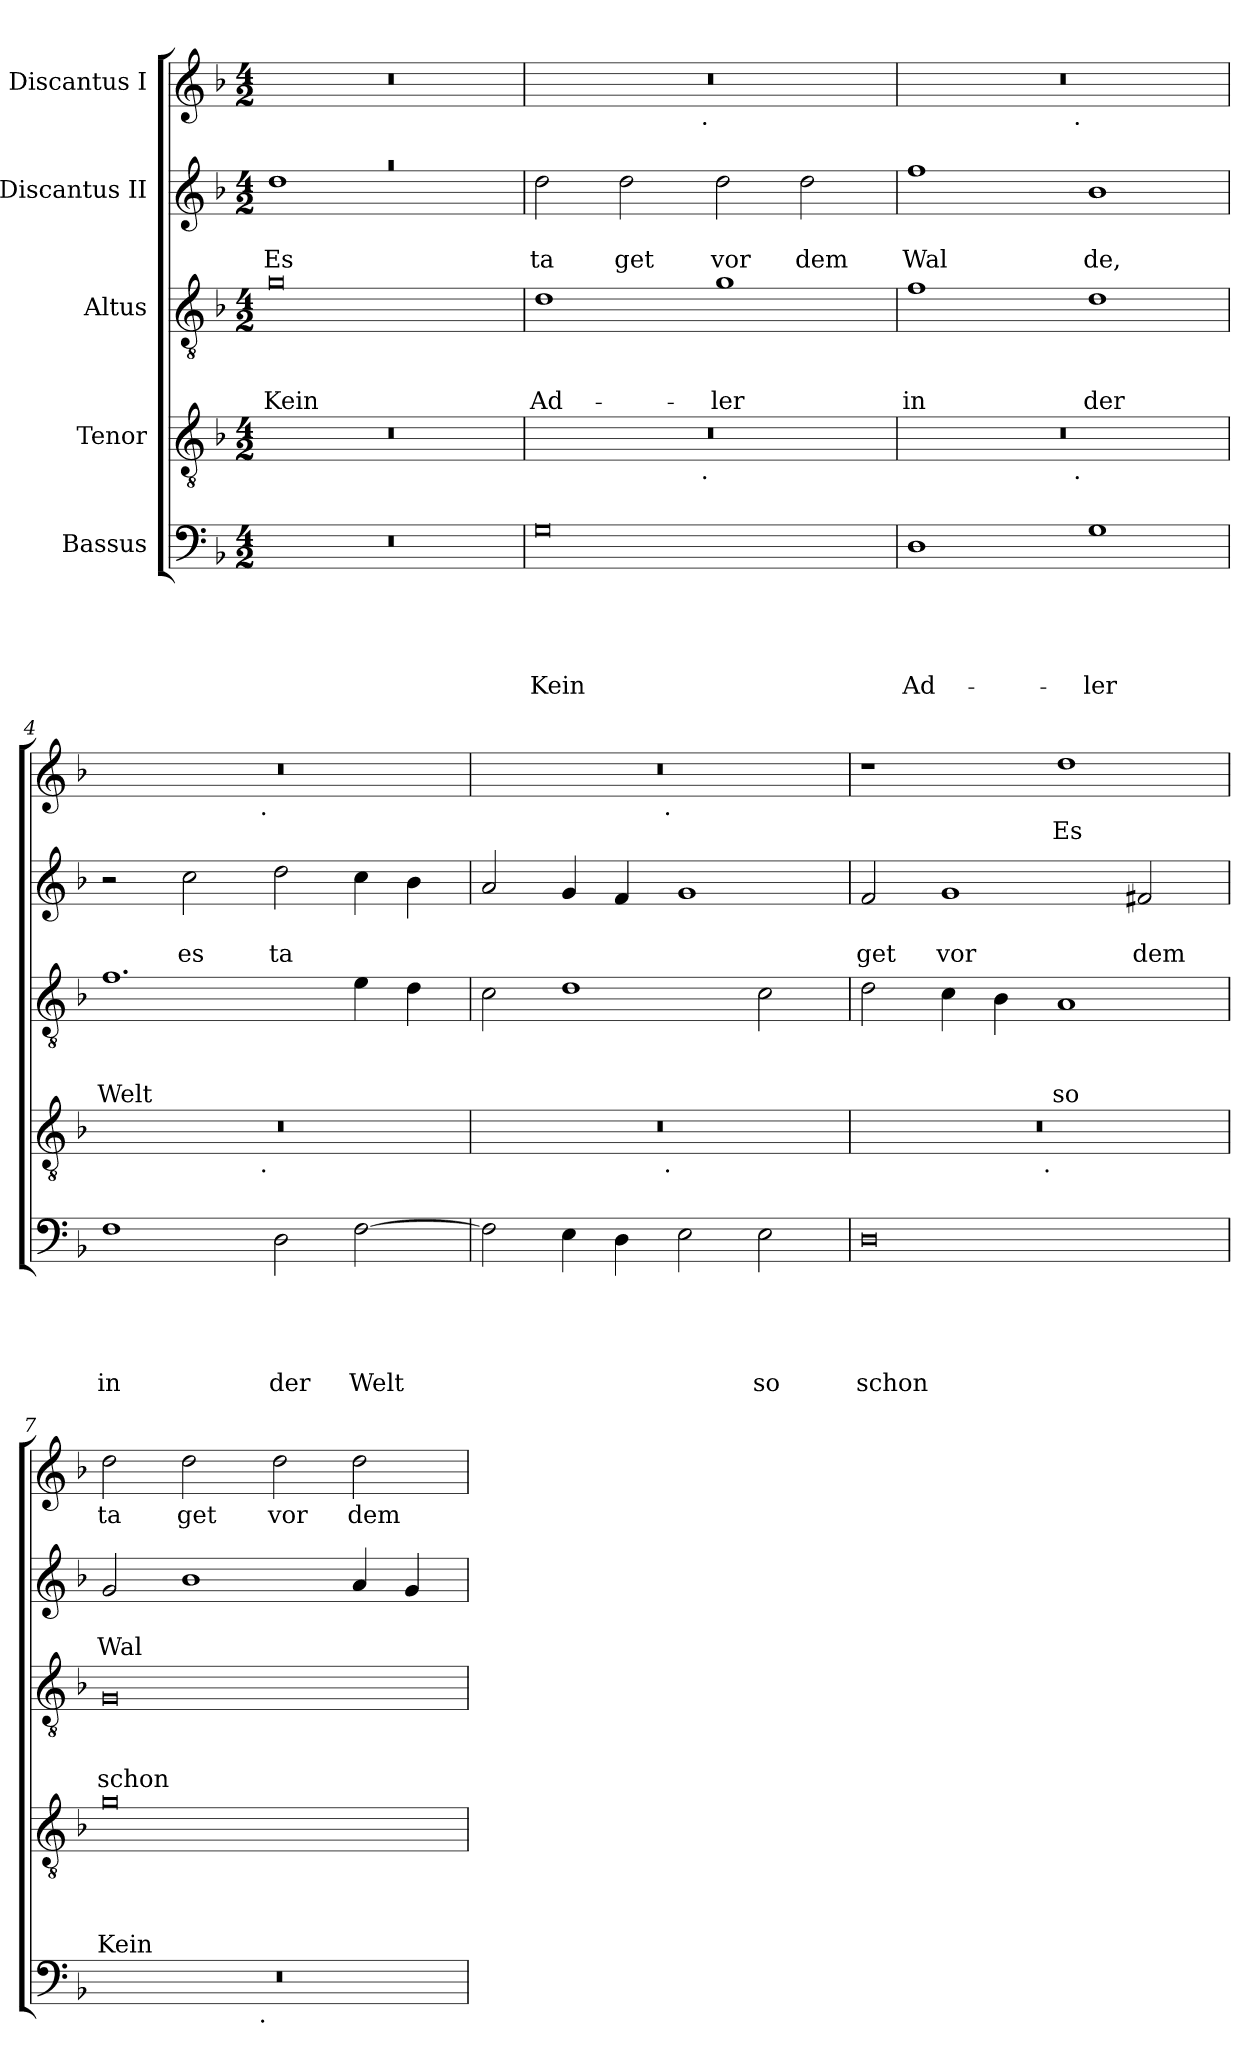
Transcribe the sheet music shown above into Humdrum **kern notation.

**kern	**text	**text	**text	**text	**text	**kern	**text	**text	**text	**text	**kern	**text	**text	**text	**kern	**text	**text	**kern	**text
*part5	*part5	*part5	*part5	*part5	*part5	*part4	*part4	*part4	*part4	*part4	*part3	*part3	*part3	*part3	*part2	*part2	*part2	*part1	*part1
*staff5	*staff5	*staff5	*staff5	*staff5	*staff5	*staff4	*staff4	*staff4	*staff4	*staff4	*staff3	*staff3	*staff3	*staff3	*staff2	*staff2	*staff2	*staff1	*staff1
*I"Bassus	*	*	*	*	*	*I"Tenor	*	*	*	*	*I"Altus	*	*	*	*I"Discantus II	*	*	*I"Discantus I	*
*clefF4	*	*	*	*	*	*clefGv2	*	*	*	*	*clefGv2	*	*	*	*clefG2	*	*	*clefG2	*
*k[b-]	*	*	*	*	*	*k[b-]	*	*	*	*	*k[b-]	*	*	*	*k[b-]	*	*	*k[b-]	*
*F:	*	*	*	*	*	*F:	*	*	*	*	*F:	*	*	*	*F:	*	*	*F:	*
*M4/2	*	*	*	*	*	*M4/2	*	*	*	*	*M4/2	*	*	*	*M4/2	*	*	*M4/2	*
=1	=1	=1	=1	=1	=1	=1	=1	=1	=1	=1	=1	=1	=1	=1	=1	=1	=1	=1	=1
!	!	!	!	!	!	!	!	!	!	!	!	!	!	!LO:LY:b	!LO:N:vis=1	!	!LO:LY:b	!	!
*	*	*	*	*	*	*	*	*	*	*	*	*	*	*	*^	*	*	*	*
0r	.	.	.	.	.	0r	.	.	.	.	0g	.	.	Kein	0raa	1dd	.	Es	0r	.
.	.	.	.	.	.	.	.	.	.	.	.	.	.	.	.	1ryy	.	.	.	.
=2	=2	=2	=2	=2	=2	=2	=2	=2	=2	=2	=2	=2	=2	=2	=2	=2	=2	=2	=2	=2
!	!	!	!	!	!LO:LY:b	!	!	!	!	!	!	!	!	!LO:LY:b	!	!	!	!LO:LY:b	!	!
*	*	*	*	*	*	*^	*	*	*	*	*	*	*	*	*v	*v	*	*	*^	*
0G	.	.	.	.	Kein	0r	2ryy	.	.	.	.	1d	.	.	Ad-	2dd\	.	ta	0r	2ryy	.
!	!	!	!	!	!	!	!	!	!	!	!	!	!	!	!	!	!	!LO:LY:b	!	!	!
.	.	.	.	.	.	.	4...ryy	.	.	.	.	.	.	.	.	2dd\	.	get	.	4...ryy	.
!	!	!	!	!	!	!	!	!	!	!	!	!	!	!	!	!	!	!	!	!LO:TX:b:t=.	!
!	!	!	!	!	!	!	!LO:TX:b:t=.	!	!	!	!	!	!	!	!	!	!	!	!	!	!
.	.	.	.	.	.	.	1ryy	.	.	.	.	.	.	.	.	.	.	.	.	1ryy	.
!	!	!	!	!	!	!	!	!	!	!	!	!	!	!	!LO:LY:b	!	!	!LO:LY:b	!	!	!
.	.	.	.	.	.	.	.	.	.	.	.	1g	.	.	-ler	2dd\	.	vor	.	.	.
!	!	!	!	!	!	!	!	!	!	!	!	!	!	!	!	!	!	!LO:LY:b	!	!	!
.	.	.	.	.	.	.	.	.	.	.	.	.	.	.	.	2dd\	.	dem	.	.	.
.	.	.	.	.	.	.	32ryy	.	.	.	.	.	.	.	.	.	.	.	.	32ryy	.
=3	=3	=3	=3	=3	=3	=3	=3	=3	=3	=3	=3	=3	=3	=3	=3	=3	=3	=3	=3	=3	=3
!	!	!	!	!	!LO:LY:b	!	!	!	!	!	!	!	!	!	!LO:LY:b	!	!	!LO:LY:b	!	!	!
1D	.	.	.	.	Ad-	0r	2ryy	.	.	.	.	1f	.	.	in	1ff	.	Wal	0r	2ryy	.
.	.	.	.	.	.	.	4...ryy	.	.	.	.	.	.	.	.	.	.	.	.	4...ryy	.
!	!	!	!	!	!	!	!	!	!	!	!	!	!	!	!	!	!	!	!	!LO:TX:b:t=.	!
!	!	!	!	!	!	!	!LO:TX:b:t=.	!	!	!	!	!	!	!	!	!	!	!	!	!	!
.	.	.	.	.	.	.	1ryy	.	.	.	.	.	.	.	.	.	.	.	.	1ryy	.
!	!	!	!	!	!LO:LY:b	!	!	!	!	!	!	!	!	!	!LO:LY:b	!	!	!LO:LY:b	!	!	!
1G	.	.	.	.	-ler	.	.	.	.	.	.	1d	.	.	der	1b-	.	de,	.	.	.
.	.	.	.	.	.	.	32ryy	.	.	.	.	.	.	.	.	.	.	.	.	32ryy	.
=4	=4	=4	=4	=4	=4	=4	=4	=4	=4	=4	=4	=4	=4	=4	=4	=4	=4	=4	=4	=4	=4
!	!	!	!	!	!LO:LY:b	!	!	!	!	!	!	!	!	!	!LO:LY:b	!	!	!	!	!	!
1F	.	.	.	.	in	0r	2ryy	.	.	.	.	1.f	.	.	Welt	2r	.	.	0r	2ryy	.
!	!	!	!	!	!	!	!	!	!	!	!	!	!	!	!	!	!	!LO:LY:b	!	!	!
.	.	.	.	.	.	.	4...ryy	.	.	.	.	.	.	.	.	2cc\	.	es	.	4...ryy	.
!	!	!	!	!	!	!	!	!	!	!	!	!	!	!	!	!	!	!	!	!LO:TX:b:t=.	!
!	!	!	!	!	!	!	!LO:TX:b:t=.	!	!	!	!	!	!	!	!	!	!	!	!	!	!
.	.	.	.	.	.	.	1ryy	.	.	.	.	.	.	.	.	.	.	.	.	1ryy	.
!	!	!	!	!	!LO:LY:b	!	!	!	!	!	!	!	!	!	!	!	!	!LO:LY:b	!	!	!
2D\	.	.	.	.	der	.	.	.	.	.	.	.	.	.	.	2dd\	.	ta	.	.	.
!	!	!	!	!	!LO:LY:b	!	!	!	!	!	!	!	!	!	!	!	!	!	!	!	!
[>2F\	.	.	.	.	Welt	.	.	.	.	.	.	4e\	.	.	.	4cc\	.	.	.	.	.
.	.	.	.	.	.	.	.	.	.	.	.	4d\	.	.	.	4b-\	.	.	.	.	.
.	.	.	.	.	.	.	32ryy	.	.	.	.	.	.	.	.	.	.	.	.	32ryy	.
=5	=5	=5	=5	=5	=5	=5	=5	=5	=5	=5	=5	=5	=5	=5	=5	=5	=5	=5	=5	=5	=5
2F\]	.	.	.	.	.	0r	2ryy	.	.	.	.	2c\	.	.	.	2a/	.	.	0r	2ryy	.
4E\	.	.	.	.	.	.	4...ryy	.	.	.	.	1d	.	.	.	4g/	.	.	.	4...ryy	.
4D\	.	.	.	.	.	.	.	.	.	.	.	.	.	.	.	4f/	.	.	.	.	.
!	!	!	!	!	!	!	!	!	!	!	!	!	!	!	!	!	!	!	!	!LO:TX:b:t=.	!
!	!	!	!	!	!	!	!LO:TX:b:t=.	!	!	!	!	!	!	!	!	!	!	!	!	!	!
.	.	.	.	.	.	.	1ryy	.	.	.	.	.	.	.	.	.	.	.	.	1ryy	.
2E\	.	.	.	.	.	.	.	.	.	.	.	.	.	.	.	1g	.	.	.	.	.
!	!	!	!	!	!LO:LY:b	!	!	!	!	!	!	!	!	!	!	!	!	!	!	!	!
2E\	.	.	.	.	so	.	.	.	.	.	.	2c\	.	.	.	.	.	.	.	.	.
.	.	.	.	.	.	.	32ryy	.	.	.	.	.	.	.	.	.	.	.	.	32ryy	.
=6	=6	=6	=6	=6	=6	=6	=6	=6	=6	=6	=6	=6	=6	=6	=6	=6	=6	=6	=6	=6	=6
!	!	!	!	!	!LO:LY:b	!	!	!	!	!	!	!	!	!	!	!	!	!LO:LY:b	!	!	!
*	*	*	*	*	*	*	*	*	*	*	*	*	*	*	*	*	*	*	*v	*v	*
0D	.	.	.	.	schon	0r	2ryy	.	.	.	.	2d\	.	.	.	2f/	.	get	1r	.
!	!	!	!	!	!	!	!	!	!	!	!	!	!	!	!	!	!	!LO:LY:b	!	!
.	.	.	.	.	.	.	4...ryy	.	.	.	.	4c\	.	.	.	1g	.	vor	.	.
.	.	.	.	.	.	.	.	.	.	.	.	4B-\	.	.	.	.	.	.	.	.
!	!	!	!	!	!	!	!LO:TX:b:t=.	!	!	!	!	!	!	!	!	!	!	!	!	!
.	.	.	.	.	.	.	1ryy	.	.	.	.	.	.	.	.	.	.	.	.	.
!	!	!	!	!	!	!	!	!	!	!	!	!	!	!	!LO:LY:b	!	!	!	!	!LO:LY:b
.	.	.	.	.	.	.	.	.	.	.	.	1A	.	.	so	.	.	.	1dd	Es
!	!	!	!	!	!	!	!	!	!	!	!	!	!	!	!	!	!	!LO:LY:b	!	!
.	.	.	.	.	.	.	.	.	.	.	.	.	.	.	.	2f#/	.	dem	.	.
.	.	.	.	.	.	.	32ryy	.	.	.	.	.	.	.	.	.	.	.	.	.
!!LO:LB:g=z
=7	=7	=7	=7	=7	=7	=7	=7	=7	=7	=7	=7	=7	=7	=7	=7	=7	=7	=7	=7	=7
!	!	!	!	!	!	!	!	!	!	!	!LO:LY:b	!	!	!	!LO:LY:b	!	!	!LO:LY:b	!	!LO:LY:b
*^	*	*	*	*	*	*v	*v	*	*	*	*	*	*	*	*	*	*	*	*	*
0r	2ryy	.	.	.	.	.	0g	.	.	.	Kein	0G	.	.	schon	2g/	.	Wal	2dd\	ta
!	!	!	!	!	!	!	!	!	!	!	!	!	!	!	!	!	!	!	!	!LO:LY:b
.	4...ryy	.	.	.	.	.	.	.	.	.	.	.	.	.	.	1b-	.	.	2dd\	get
!	!LO:TX:b:t=.	!	!	!	!	!	!	!	!	!	!	!	!	!	!	!	!	!	!	!
.	1ryy	.	.	.	.	.	.	.	.	.	.	.	.	.	.	.	.	.	.	.
!	!	!	!	!	!	!	!	!	!	!	!	!	!	!	!	!	!	!	!	!LO:LY:b
.	.	.	.	.	.	.	.	.	.	.	.	.	.	.	.	.	.	.	2dd\	vor
!	!	!	!	!	!	!	!	!	!	!	!	!	!	!	!	!	!	!	!	!LO:LY:b
.	.	.	.	.	.	.	.	.	.	.	.	.	.	.	.	4a/	.	.	2dd\	dem
.	.	.	.	.	.	.	.	.	.	.	.	.	.	.	.	4g/	.	.	.	.
.	32ryy	.	.	.	.	.	.	.	.	.	.	.	.	.	.	.	.	.	.	.
*v	*v	*	*	*	*	*	*	*	*	*	*	*	*	*	*	*	*	*	*	*
=	=	=	=	=	=	=	=	=	=	=	=	=	=	=	=	=	=	=	=
*-	*-	*-	*-	*-	*-	*-	*-	*-	*-	*-	*-	*-	*-	*-	*-	*-	*-	*-	*-
